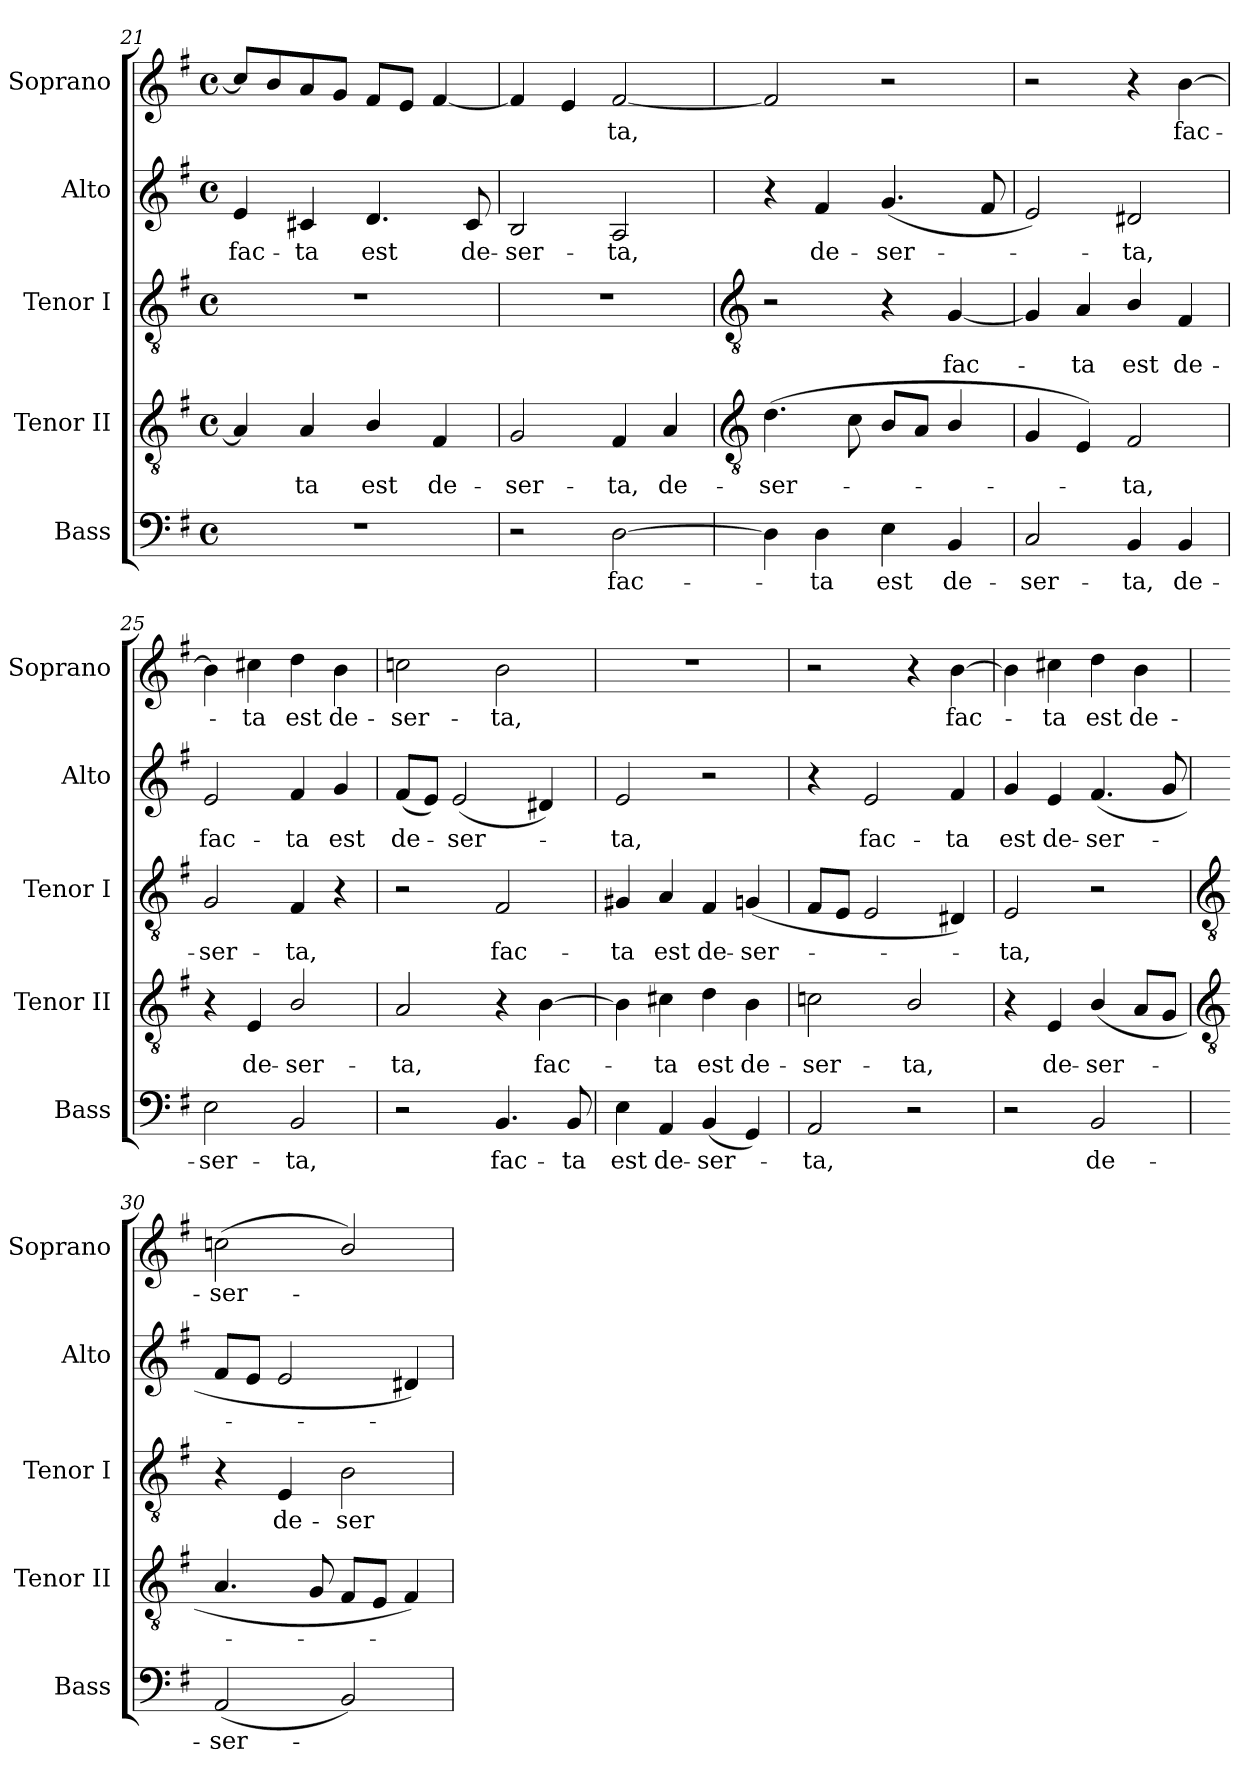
**kern	**text	**kern	**text	**kern	**text	**kern	**text	**kern	**text
*part5	*part5	*part4	*part4	*part3	*part3	*part2	*part2	*part1	*part1
*staff5	*staff5	*staff4	*staff4	*staff3	*staff3	*staff2	*staff2	*staff1	*staff1
*I"Bass	*	*I"Tenor II	*	*I"Tenor I	*	*I"Alto	*	*I"Soprano	*
*I'Bass	*	*I'Tenor II	*	*I'Tenor I	*	*I'Alto	*	*I'Soprano	*
*clefF4	*	*clefGv2	*	*clefGv2	*	*clefG2	*	*clefG2	*
*k[f#]	*	*k[f#]	*	*k[f#]	*	*k[f#]	*	*k[f#]	*
*G:	*	*G:	*	*G:	*	*G:	*	*G:	*
*M4/4	*	*M4/4	*	*M4/4	*	*M4/4	*	*M4/4	*
*met(c)	*	*met(c)	*	*met(c)	*	*met(c)	*	*met(c)	*
=21	=21	=21	=21	=21	=21	=21	=21	=21	=21
!	!	!	!	!	!	!	!LO:LY:b	!	!
1r	.	4A]	.	1r	.	4e	fac-	8cc#L]	.
.	.	.	.	.	.	.	.	8b	.
!	!	!	!LO:LY:b	!	!	!	!LO:LY:b	!	!
.	.	4A	ta	.	.	4c#X	-ta	8a	.
.	.	.	.	.	.	.	.	8gJ	.
!	!	!	!LO:LY:b	!	!	!	!LO:LY:b	!	!
.	.	4B/	est	.	.	4.d	est	8f#L	.
.	.	.	.	.	.	.	.	8eJ	.
!	!	!	!LO:LY:b	!	!	!	!	!	!
.	.	4F#	de-	.	.	.	.	[4f#	.
!	!	!	!	!	!	!	!LO:LY:b	!	!
.	.	.	.	.	.	8c#	de-	.	.
=22	=22	=22	=22	=22	=22	=22	=22	=22	=22
!	!	!	!LO:LY:b	!	!	!	!LO:LY:b	!	!
2r	.	2G	-ser-	1r	.	2B	-ser-	4f#]	.
.	.	.	.	.	.	.	.	4e	.
!	!LO:LY:b	!	!LO:LY:b	!	!	!	!LO:LY:b	!	!LO:LY:b
[2D	fac-	4F#	-ta,	.	.	2A	-ta,	[2f#	ta,
!	!	!	!LO:LY:b	!	!	!	!	!	!
.	.	4A	de-	.	.	.	.	.	.
!!LO:LB:g=z
=23	=23	=23	=23	=23	=23	=23	=23	=23	=23
*	*	*clefGv2	*	*clefGv2	*	*	*	*	*
!	!	!	!LO:LY:b	!	!	!	!	!	!
4D]	.	(<4.d	-ser-	2r	.	4r	.	2f#]	.
!	!LO:LY:b	!	!	!	!	!	!LO:LY:b	!	!
4D	ta	.	.	.	.	4f#	de-	.	.
.	.	8c	.	.	.	.	.	.	.
!	!LO:LY:b	!	!	!	!	!	!LO:LY:b	!	!
4E	est	8BL	.	4r	.	(<4.g	-ser-	2r	.
.	.	8AJ	.	.	.	.	.	.	.
!	!LO:LY:b	!	!	!	!LO:LY:b	!	!	!	!
4BB	de-	4B/	.	[4G	fac-	.	.	.	.
.	.	.	.	.	.	8f#	.	.	.
=24	=24	=24	=24	=24	=24	=24	=24	=24	=24
!	!LO:LY:b	!	!	!	!	!	!	!	!
2C	-ser-	4G	.	4G]	.	2e)	.	2r	.
!	!	!	!	!	!LO:LY:b	!	!	!	!
.	.	4E)	.	4A	ta	.	.	.	.
!	!LO:LY:b	!	!LO:LY:b	!	!LO:LY:b	!	!LO:LY:b	!	!
4BB	-ta,	2F#	ta,	4B/	est	2d#X	ta,	4r	.
!	!LO:LY:b	!	!	!	!LO:LY:b	!	!	!	!LO:LY:b
4BB	de-	.	.	4F#	de-	.	.	[4b	fac-
=25	=25	=25	=25	=25	=25	=25	=25	=25	=25
!	!LO:LY:b	!	!	!	!LO:LY:b	!	!LO:LY:b	!	!
2E	-ser-	4r	.	2G	-ser-	2e	fac-	4b]	.
!	!	!	!LO:LY:b	!	!	!	!	!	!LO:LY:b
.	.	4E	de-	.	.	.	.	4cc#X	ta
!	!LO:LY:b	!	!LO:LY:b	!	!LO:LY:b	!	!LO:LY:b	!	!LO:LY:b
2BB	-ta,	2B/	-ser-	4F#	-ta,	4f#	-ta	4dd	est
!	!	!	!	!	!	!	!LO:LY:b	!	!LO:LY:b
.	.	.	.	4r	.	4g	est	4b	de-
=26	=26	=26	=26	=26	=26	=26	=26	=26	=26
!	!	!	!LO:LY:b	!	!	!	!LO:LY:b	!	!LO:LY:b
2r	.	2A	-ta,	2r	.	(<8f#L	de-	2ccn	-ser-
.	.	.	.	.	.	8eJ)	.	.	.
!	!	!	!	!	!	!	!LO:LY:b	!	!
.	.	.	.	.	.	(<2e	ser-	.	.
!	!LO:LY:b	!	!	!	!LO:LY:b	!	!	!	!LO:LY:b
4.BB	fac-	4r	.	2F#	fac-	.	.	2b	-ta,
!	!	!	!LO:LY:b	!	!	!	!	!	!
.	.	[4B	fac-	.	.	4d#X)	.	.	.
!	!LO:LY:b	!	!	!	!	!	!	!	!
8BB	-ta	.	.	.	.	.	.	.	.
=27	=27	=27	=27	=27	=27	=27	=27	=27	=27
!	!LO:LY:b	!	!	!	!LO:LY:b	!	!LO:LY:b	!	!
4E	est	4B]	.	4G#X	-ta	2e	ta,	1r	.
!	!LO:LY:b	!	!LO:LY:b	!	!LO:LY:b	!	!	!	!
4AA	de-	4c#X	ta	4A	est	.	.	.	.
!	!LO:LY:b	!	!LO:LY:b	!	!LO:LY:b	!	!	!	!
(<4BB	-ser-	4d	est	4F#	de-	2r	.	.	.
!	!	!	!LO:LY:b	!	!LO:LY:b	!	!	!	!
4GG)	.	4B	de-	(<4Gn	-ser-	.	.	.	.
=28	=28	=28	=28	=28	=28	=28	=28	=28	=28
!	!LO:LY:b	!	!LO:LY:b	!	!	!	!	!	!
2AA	ta,	2cn	-ser-	8F#L	.	4r	.	2r	.
.	.	.	.	8EJ	.	.	.	.	.
!	!	!	!	!	!	!	!LO:LY:b	!	!
.	.	.	.	2E	.	2e	fac-	.	.
!	!	!	!LO:LY:b	!	!	!	!	!	!
2r	.	2B/	-ta,	.	.	.	.	4r	.
!	!	!	!	!	!	!	!LO:LY:b	!	!LO:LY:b
.	.	.	.	4D#X)	.	4f#	-ta	[4b	fac-
=29	=29	=29	=29	=29	=29	=29	=29	=29	=29
!	!	!	!	!	!LO:LY:b	!	!LO:LY:b	!	!
2r	.	4r	.	2E	ta,	4g	est	4b]	.
!	!	!	!LO:LY:b	!	!	!	!LO:LY:b	!	!LO:LY:b
.	.	4E	de-	.	.	4e	de-	4cc#X	ta
!	!LO:LY:b	!	!LO:LY:b	!	!	!	!LO:LY:b	!	!LO:LY:b
2BB	de-	(<4B/	-ser-	2r	.	(<4.f#	-ser-	4dd	est
!	!	!	!	!	!	!	!	!	!LO:LY:b
.	.	8AL	.	.	.	.	.	4b	de-
.	.	8GJ	.	.	.	8g	.	.	.
!!LO:LB:g=z
=30	=30	=30	=30	=30	=30	=30	=30	=30	=30
*	*	*clefGv2	*	*clefGv2	*	*	*	*	*
!	!LO:LY:b	!	!	!	!	!	!	!	!LO:LY:b
(<2AA	-ser-	4.A	.	4r	.	8f#L	.	(<2ccn	-ser-
.	.	.	.	.	.	8eJ	.	.	.
!	!	!	!	!	!LO:LY:b	!	!	!	!
.	.	.	.	4E	de-	2e	.	.	.
.	.	8G	.	.	.	.	.	.	.
!	!	!	!	!	!LO:LY:b	!	!	!	!
2BB)	.	8F#L	.	2B	-ser-	.	.	2b/)	.
.	.	8EJ	.	.	.	.	.	.	.
.	.	4F#)	.	.	.	4d#X)	.	.	.
=	=	=	=	=	=	=	=	=	=
*-	*-	*-	*-	*-	*-	*-	*-	*-	*-
